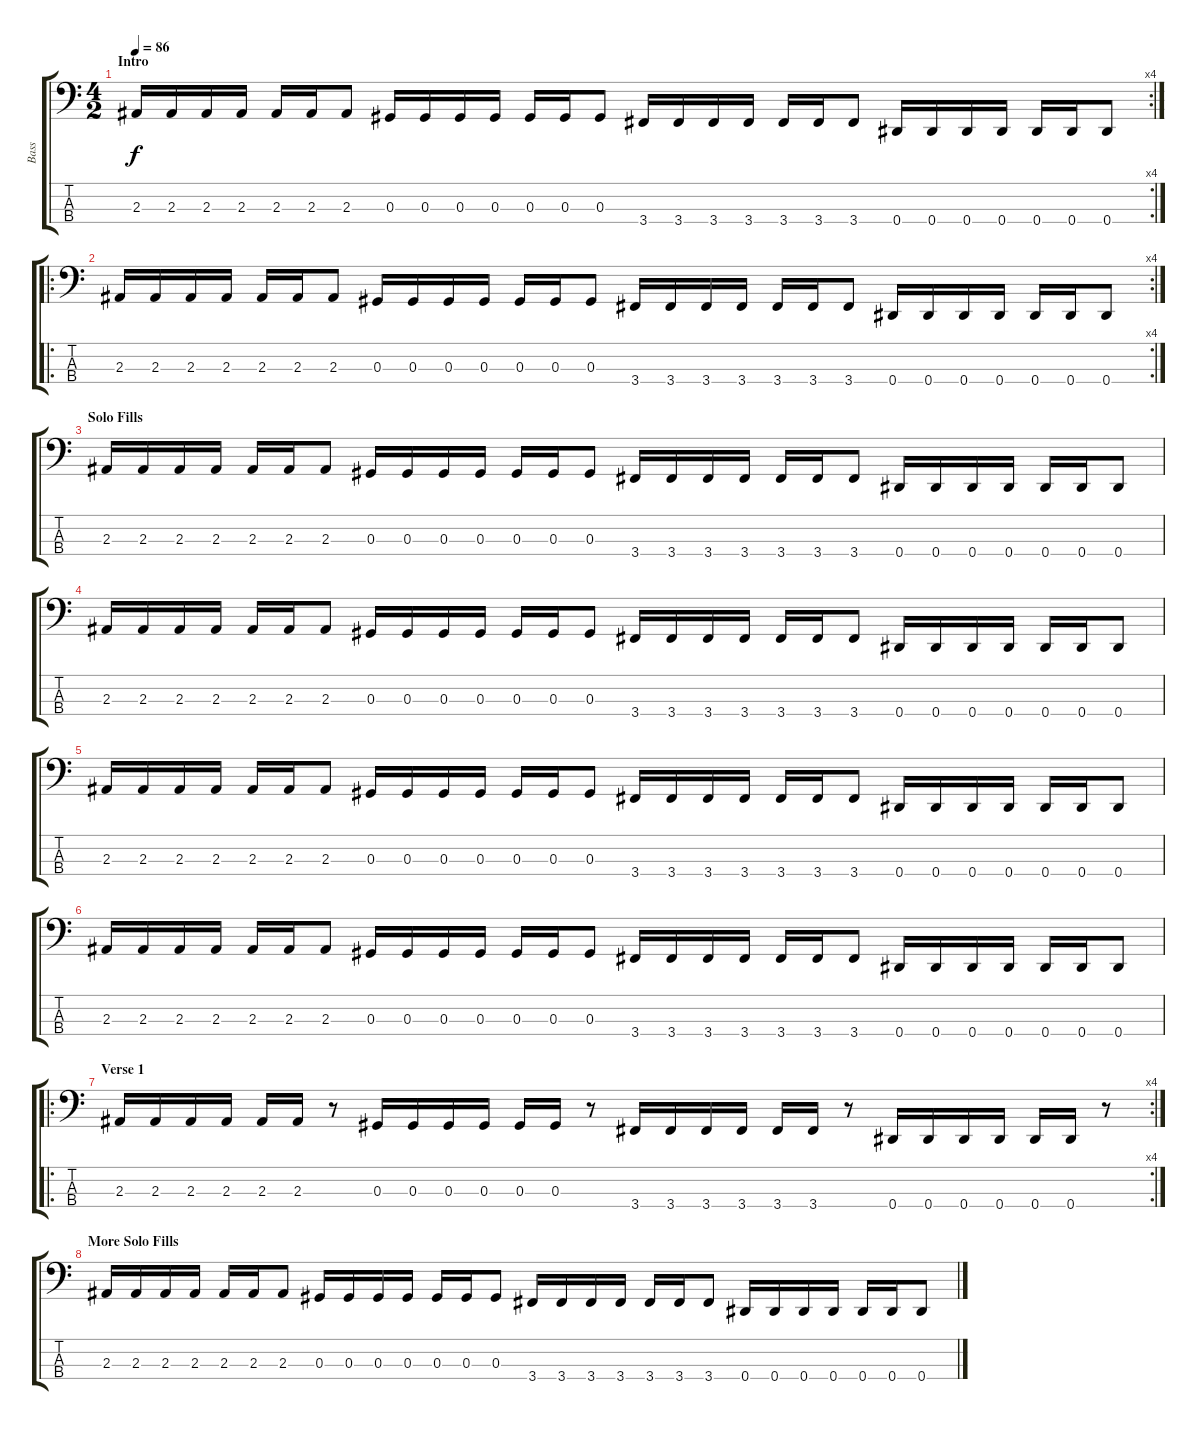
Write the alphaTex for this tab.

\track ("Bass" "Bass") {instrument electricbasspick}
\staff {score tabs}
\tuning (Gb2 Db2 Ab1 Eb1) {hide}
\rc 4
\ts (4 2)
\section ("" "Intro")
\tempo 86
\clef f4
\ks c
2.3.16{dy f instrument electricbasspick} 2.3.16 2.3.16 2.3.16 2.3.16 2.3.16 2.3.8 0.3.16 0.3.16 0.3.16 0.3.16 0.3.16 0.3.16 0.3.8 3.4.16 3.4.16 3.4.16 3.4.16 3.4.16 3.4.16 3.4.8 0.4.16 0.4.16 0.4.16 0.4.16 0.4.16 0.4.16 0.4.8 |
\ro
\rc 4
2.3.16 2.3.16 2.3.16 2.3.16 2.3.16 2.3.16 2.3.8 0.3.16 0.3.16 0.3.16 0.3.16 0.3.16 0.3.16 0.3.8 3.4.16 3.4.16 3.4.16 3.4.16 3.4.16 3.4.16 3.4.8 0.4.16 0.4.16 0.4.16 0.4.16 0.4.16 0.4.16 0.4.8 |
\section ("" "Solo Fills")
2.3.16 2.3.16 2.3.16 2.3.16 2.3.16 2.3.16 2.3.8 0.3.16 0.3.16 0.3.16 0.3.16 0.3.16 0.3.16 0.3.8 3.4.16 3.4.16 3.4.16 3.4.16 3.4.16 3.4.16 3.4.8 0.4.16 0.4.16 0.4.16 0.4.16 0.4.16 0.4.16 0.4.8 |
2.3.16 2.3.16 2.3.16 2.3.16 2.3.16 2.3.16 2.3.8 0.3.16 0.3.16 0.3.16 0.3.16 0.3.16 0.3.16 0.3.8 3.4.16 3.4.16 3.4.16 3.4.16 3.4.16 3.4.16 3.4.8 0.4.16 0.4.16 0.4.16 0.4.16 0.4.16 0.4.16 0.4.8 |
2.3.16 2.3.16 2.3.16 2.3.16 2.3.16 2.3.16 2.3.8 0.3.16 0.3.16 0.3.16 0.3.16 0.3.16 0.3.16 0.3.8 3.4.16 3.4.16 3.4.16 3.4.16 3.4.16 3.4.16 3.4.8 0.4.16 0.4.16 0.4.16 0.4.16 0.4.16 0.4.16 0.4.8 |
2.3.16 2.3.16 2.3.16 2.3.16 2.3.16 2.3.16 2.3.8 0.3.16 0.3.16 0.3.16 0.3.16 0.3.16 0.3.16 0.3.8 3.4.16 3.4.16 3.4.16 3.4.16 3.4.16 3.4.16 3.4.8 0.4.16 0.4.16 0.4.16 0.4.16 0.4.16 0.4.16 0.4.8 |
\ro
\rc 4
\section ("" "Verse 1")
2.3.16 2.3.16 2.3.16 2.3.16 2.3.16 2.3.16 r.8 0.3.16 0.3.16 0.3.16 0.3.16 0.3.16 0.3.16 r.8 3.4.16 3.4.16 3.4.16 3.4.16 3.4.16 3.4.16 r.8 0.4.16 0.4.16 0.4.16 0.4.16 0.4.16 0.4.16 r.8 |
\section ("" "More Solo Fills")
2.3.16 2.3.16 2.3.16 2.3.16 2.3.16 2.3.16 2.3.8 0.3.16 0.3.16 0.3.16 0.3.16 0.3.16 0.3.16 0.3.8 3.4.16 3.4.16 3.4.16 3.4.16 3.4.16 3.4.16 3.4.8 0.4.16 0.4.16 0.4.16 0.4.16 0.4.16 0.4.16 0.4.8
